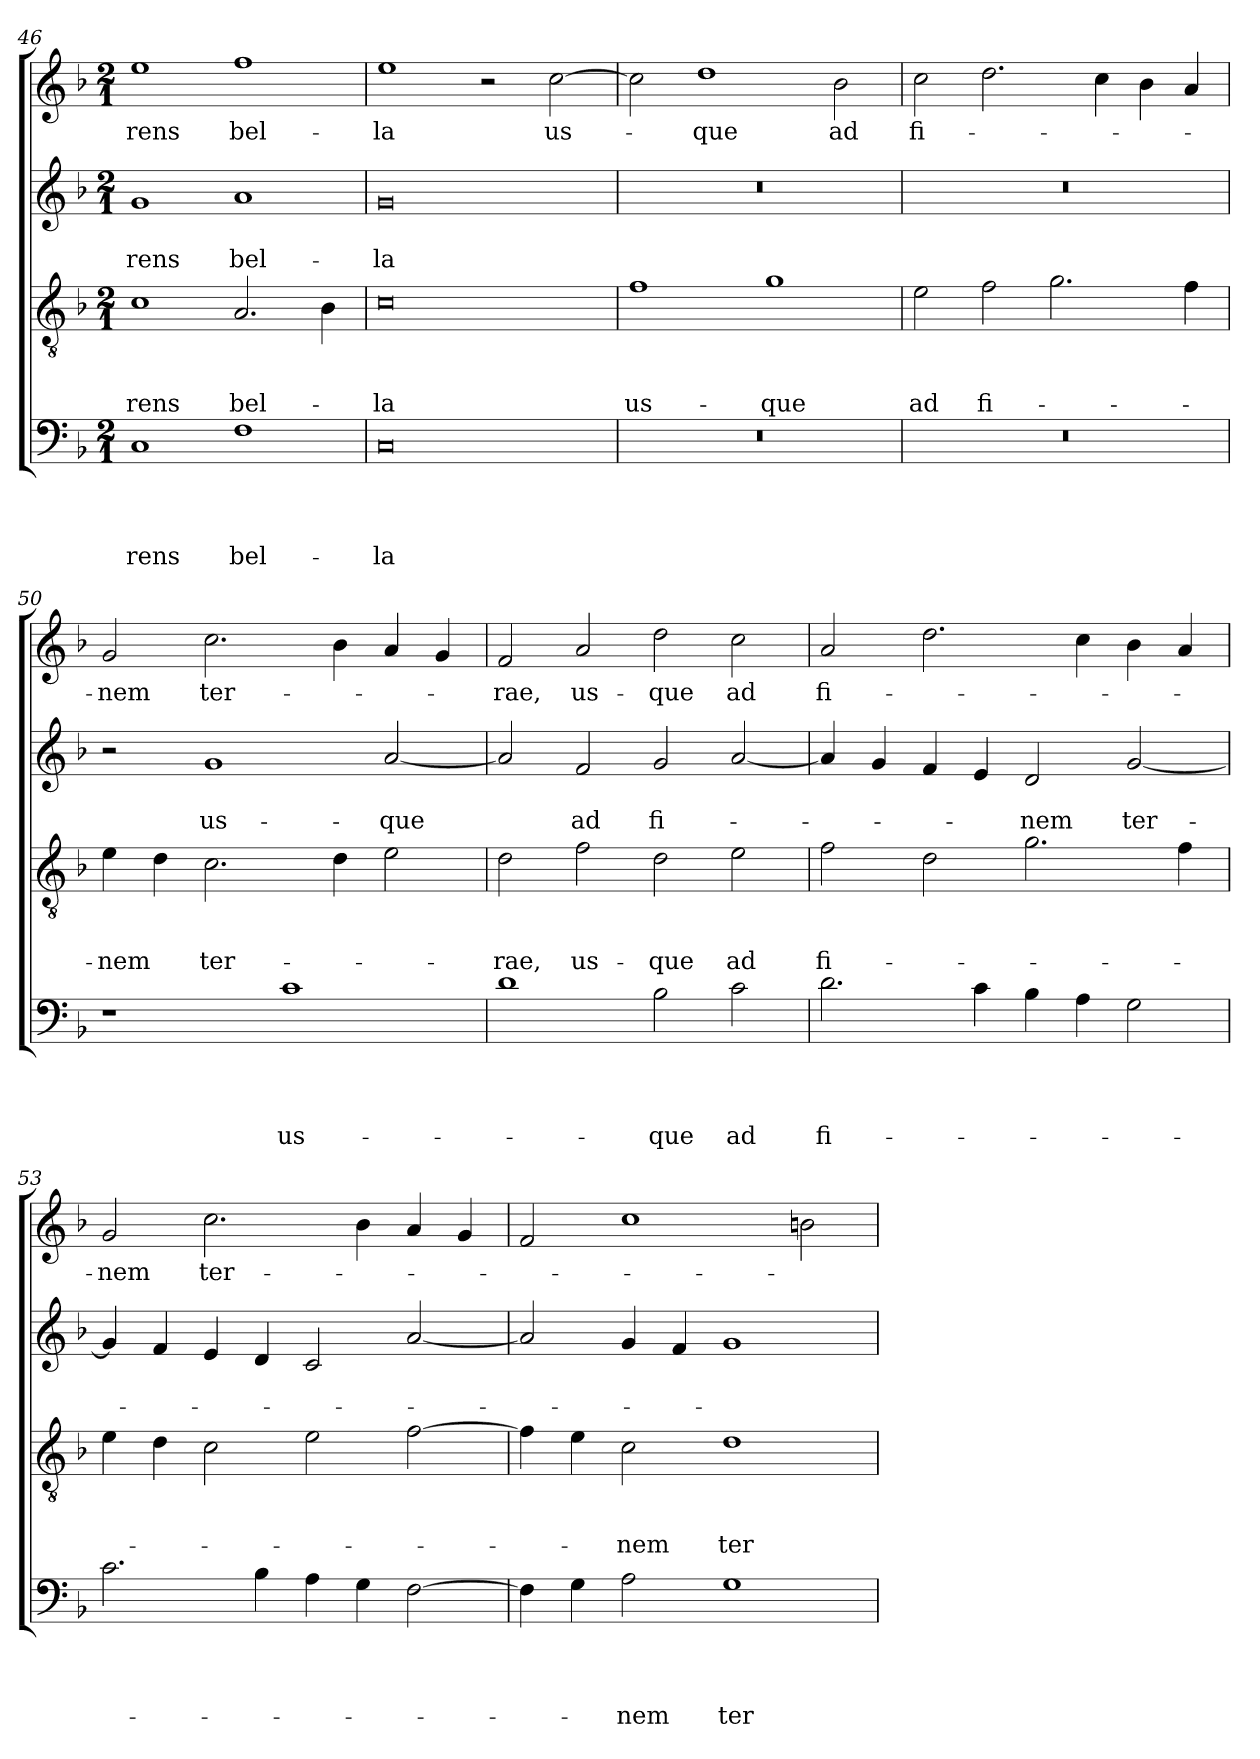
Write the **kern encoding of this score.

**kern	**text	**text	**text	**text	**kern	**text	**text	**text	**kern	**text	**text	**kern	**text
*part4	*part4	*part4	*part4	*part4	*part3	*part3	*part3	*part3	*part2	*part2	*part2	*part1	*part1
*staff4	*staff4	*staff4	*staff4	*staff4	*staff3	*staff3	*staff3	*staff3	*staff2	*staff2	*staff2	*staff1	*staff1
*clefF4	*	*	*	*	*clefGv2	*	*	*	*clefG2	*	*	*clefG2	*
*k[b-]	*	*	*	*	*k[b-]	*	*	*	*k[b-]	*	*	*k[b-]	*
*F:	*	*	*	*	*F:	*	*	*	*F:	*	*	*F:	*
*M2/1	*	*	*	*	*M2/1	*	*	*	*M2/1	*	*	*M2/1	*
=46	=46	=46	=46	=46	=46	=46	=46	=46	=46	=46	=46	=46	=46
1C	.	.	.	-rens	1c	.	.	-rens	1g	.	-rens	1ee	-rens
1F	.	.	.	bel-	2.A/	.	.	bel-	1a	.	bel-	1ff	bel-
.	.	.	.	.	4B-\	.	.	.	.	.	.	.	.
=47	=47	=47	=47	=47	=47	=47	=47	=47	=47	=47	=47	=47	=47
0C	.	.	.	-la	0c	.	.	-la	0g	.	-la	1ee	-la
.	.	.	.	.	.	.	.	.	.	.	.	2r	.
.	.	.	.	.	.	.	.	.	.	.	.	[2cc\	us-
=48	=48	=48	=48	=48	=48	=48	=48	=48	=48	=48	=48	=48	=48
0r	.	.	.	.	1f	.	.	us-	0r	.	.	2cc\]	.
.	.	.	.	.	.	.	.	.	.	.	.	1dd	-que
.	.	.	.	.	1g	.	.	-que	.	.	.	.	.
.	.	.	.	.	.	.	.	.	.	.	.	2b-\	ad
!!LO:PB:g=z
=49	=49	=49	=49	=49	=49	=49	=49	=49	=49	=49	=49	=49	=49
0r	.	.	.	.	2e\	.	.	ad	0r	.	.	2cc\	fi-
.	.	.	.	.	2f\	.	.	fi-	.	.	.	2.dd\	.
.	.	.	.	.	2.g\	.	.	.	.	.	.	.	.
.	.	.	.	.	.	.	.	.	.	.	.	4cc\	.
.	.	.	.	.	.	.	.	.	.	.	.	4b-\	.
.	.	.	.	.	4f\	.	.	.	.	.	.	4a/	.
=50	=50	=50	=50	=50	=50	=50	=50	=50	=50	=50	=50	=50	=50
1r	.	.	.	.	4e\	.	.	-nem	2r	.	.	2g/	-nem
.	.	.	.	.	4d\	.	.	.	.	.	.	.	.
.	.	.	.	.	2.c\	.	.	ter-	1g	.	us-	2.cc\	ter-
1c	.	.	.	us-	.	.	.	.	.	.	.	.	.
.	.	.	.	.	4d\	.	.	.	.	.	.	4b-\	.
.	.	.	.	.	2e\	.	.	.	[2a/	.	-que	4a/	.
.	.	.	.	.	.	.	.	.	.	.	.	4g/	.
=51	=51	=51	=51	=51	=51	=51	=51	=51	=51	=51	=51	=51	=51
1d	.	.	.	.	2d\	.	.	-rae,	2a/]	.	.	2f/	-rae,
.	.	.	.	.	2f\	.	.	us-	2f/	.	ad	2a/	us-
2B-\	.	.	.	-que	2d\	.	.	-que	2g/	.	fi-	2dd\	-que
2c\	.	.	.	ad	2e\	.	.	ad	[2a/	.	.	2cc\	ad
=52	=52	=52	=52	=52	=52	=52	=52	=52	=52	=52	=52	=52	=52
2.d\	.	.	.	fi-	2f\	.	.	fi-	4a/]	.	.	2a/	fi-
.	.	.	.	.	.	.	.	.	4g/	.	.	.	.
.	.	.	.	.	2d\	.	.	.	4f/	.	.	2.dd\	.
4c\	.	.	.	.	.	.	.	.	4e/	.	.	.	.
4B-\	.	.	.	.	2.g\	.	.	.	2d/	.	-nem	.	.
4A\	.	.	.	.	.	.	.	.	.	.	.	4cc\	.
2G\	.	.	.	.	.	.	.	.	[2g/	.	ter-	4b-\	.
.	.	.	.	.	4f\	.	.	.	.	.	.	4a/	.
=53	=53	=53	=53	=53	=53	=53	=53	=53	=53	=53	=53	=53	=53
2.c\	.	.	.	.	4e\	.	.	.	4g/]	.	.	2g/	-nem
.	.	.	.	.	4d\	.	.	.	4f/	.	.	.	.
.	.	.	.	.	2c\	.	.	.	4e/	.	.	2.cc\	ter-
4B-\	.	.	.	.	.	.	.	.	4d/	.	.	.	.
4A\	.	.	.	.	2e\	.	.	.	2c/	.	.	.	.
4G\	.	.	.	.	.	.	.	.	.	.	.	4b-\	.
[2F\	.	.	.	.	[2f\	.	.	.	[2a/	.	.	4a/	.
.	.	.	.	.	.	.	.	.	.	.	.	4g/	.
=54	=54	=54	=54	=54	=54	=54	=54	=54	=54	=54	=54	=54	=54
4F\]	.	.	.	.	4f\]	.	.	.	2a/]	.	.	2f/	.
4G\	.	.	.	.	4e\	.	.	.	.	.	.	.	.
2A\	.	.	.	-nem	2c\	.	.	-nem	4g/	.	.	1cc	.
.	.	.	.	.	.	.	.	.	4f/	.	.	.	.
1G	.	.	.	ter-	1d	.	.	ter-	1g	.	.	.	.
.	.	.	.	.	.	.	.	.	.	.	.	2b\	.
=	=	=	=	=	=	=	=	=	=	=	=	=	=
*-	*-	*-	*-	*-	*-	*-	*-	*-	*-	*-	*-	*-	*-
